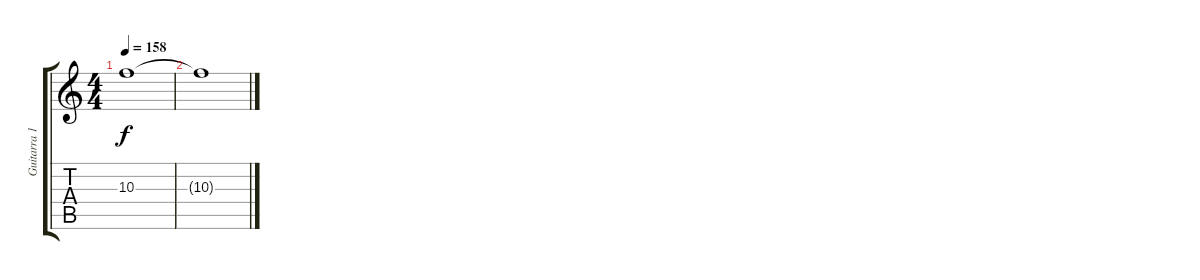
\track ("Guitarra 1" "Guitarra 1") {instrument electricguitarclean}
\staff {score tabs}
\tuning (E4 B3 G3 D3 A2 E2) {hide}
\ts (4 4)
\tempo 158
\clef g2
\ks c
10.3{t}.1{dy f} |
10.3{t}.1
